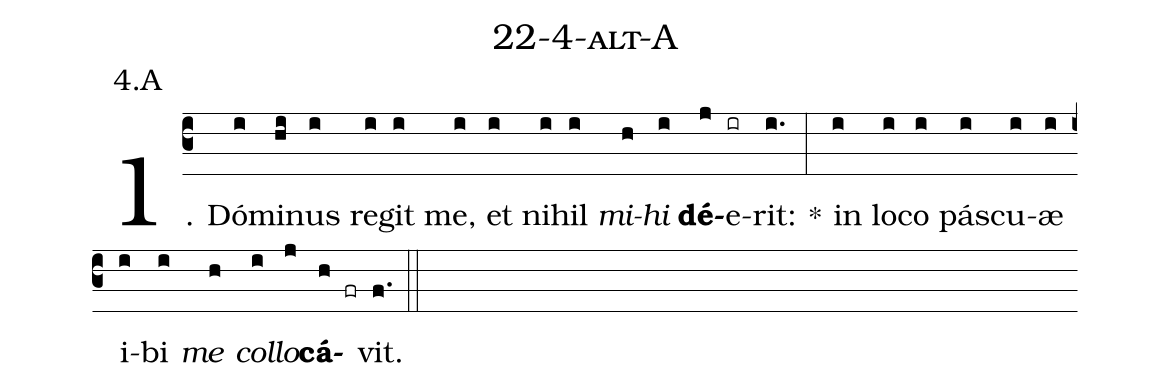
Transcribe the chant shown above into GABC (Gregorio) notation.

name: 22-4-alt-A;
annotation: 4.A;
%%
(c3)1. Dó(i)mi(hi)nus(i) re(i)git(i) me,(i) et(i) ni(i)hil(i) <i>mi</i>(h)<i>hi</i>(i) <b>dé</b>(j)e(ir)rit:(i.) *(:) in(i) lo(i)co(i) pás(i)cu(i)æ(i) i(i)bi(i) <i>me</i>(h) <i>col</i>(i)<i>lo</i>(j)<b>cá</b>(h fr)vit.(f.) (::)
